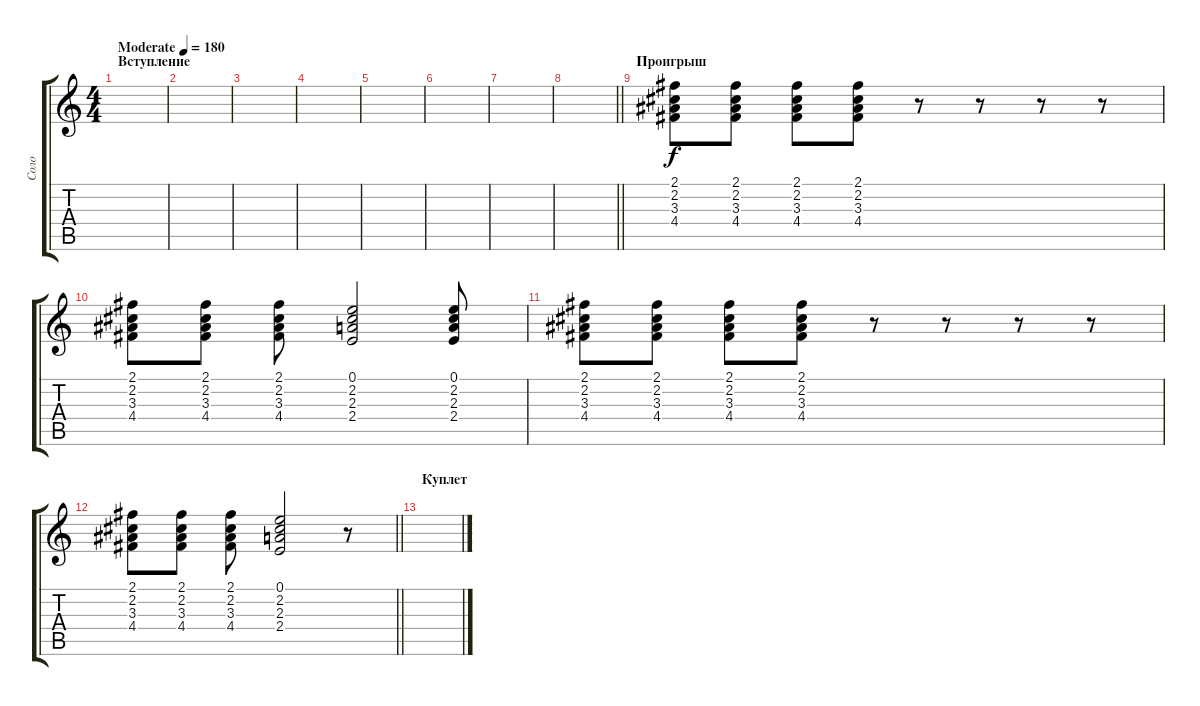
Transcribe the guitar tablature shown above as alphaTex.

\track ("Соло" "Соло") {instrument electricguitarclean}
\staff {score tabs}
\tuning (E4 B3 G3 D3 A2 E2) {hide}
\ts (4 4)
\section ("" "Вступление")
\tempo (180 "Moderate")
\clef g2
\ks c
|
|
|
|
|
|
|
\barLineRight lightlight
|
\section ("" "Проигрыш")
(2.1 2.2 3.3 4.4).8{instrument overdrivenguitar} (2.1 2.2 3.3 4.4).8 (2.1 2.2 3.3 4.4).8 (2.1 2.2 3.3 4.4).8 r.8 r.8 r.8 r.8 |
(2.1 2.2 3.3 4.4).8 (2.1 2.2 3.3 4.4).8 (2.1 2.2 3.3 4.4).8 (0.1 2.2 2.3 2.4).2 (0.1 2.2 2.3 2.4).8 |
(2.1 2.2 3.3 4.4).8 (2.1 2.2 3.3 4.4).8 (2.1 2.2 3.3 4.4).8 (2.1 2.2 3.3 4.4).8 r.8 r.8 r.8 r.8 |
\barLineRight lightlight
(2.1 2.2 3.3 4.4).8 (2.1 2.2 3.3 4.4).8 (2.1 2.2 3.3 4.4).8 (0.1 2.2 2.3 2.4).2 r.8 |
\section ("" "Куплет")
